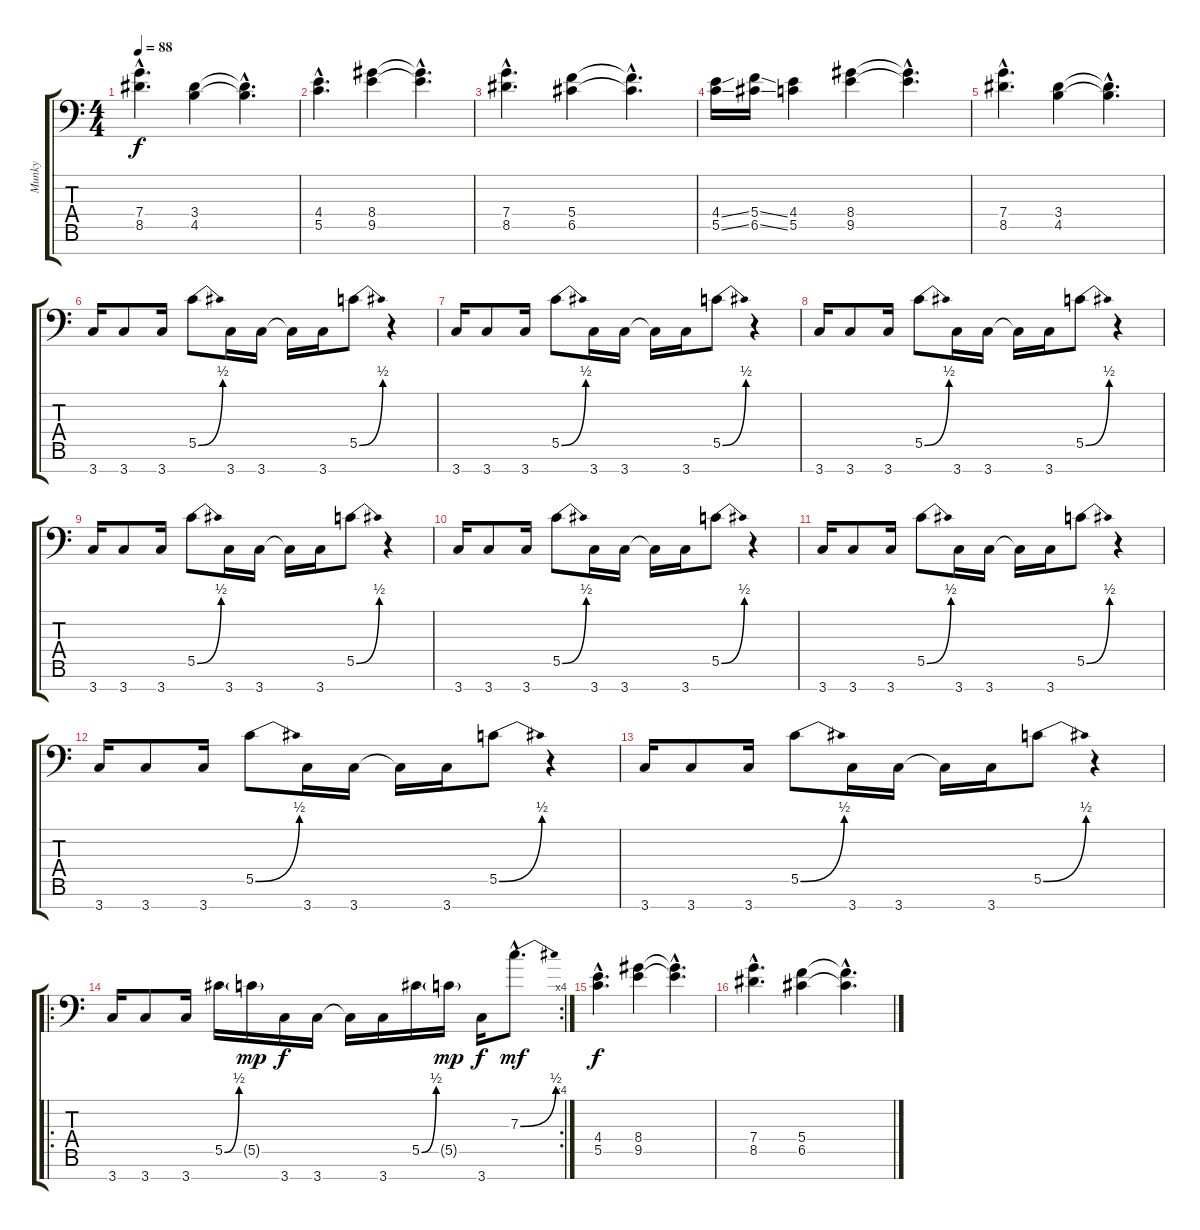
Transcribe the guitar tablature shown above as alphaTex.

\track ("Munky" "Munky") {instrument distortionguitar}
\staff {score tabs}
\tuning (D4 A3 F3 C3 G2 D2 A1) {hide}
\ts (4 4)
\tempo 88
\clef f4
\ks c
(7.4{hac} 8.5{hac}).4{d dy f} (3.4 4.5).4 (3.4{hac t} 4.5{hac t}).4{d} |
(4.4{hac} 5.5{hac}).4{d} (8.4 9.5).4 (8.4{hac t} 9.5{hac t}).4{d} |
(7.4{hac} 8.5{hac}).4{d} (5.4 6.5).4 (5.4{hac t} 6.5{hac t}).4{d} |
(4.4{ss} 5.5{ss}).16 (5.4{ss} 6.5{ss}).16 (4.4 5.5).4 (8.4 9.5).4 (8.4{hac t} 9.5{hac t}).4{d} |
(7.4{hac} 8.5{hac}).4{d} (3.4 4.5).4 (3.4{hac t} 4.5{hac t}).4{d} |
3.7.16{volume 10 instrument electricguitarclean} 3.7.8 3.7.16 5.5{be (bend 0 0 60 2)}.8 3.7.16 3.7.16 3.7{t}.16 3.7.16 5.5{be (bend 0 0 60 2)}.8 r.4 |
3.7.16{instrument electricguitarclean} 3.7.8 3.7.16 5.5{be (bend 0 0 60 2)}.8 3.7.16 3.7.16 3.7{t}.16 3.7.16 5.5{be (bend 0 0 60 2)}.8 r.4 |
3.7.16{instrument electricguitarclean} 3.7.8 3.7.16 5.5{be (bend 0 0 60 2)}.8 3.7.16 3.7.16 3.7{t}.16 3.7.16 5.5{be (bend 0 0 60 2)}.8 r.4 |
3.7.16{instrument electricguitarclean} 3.7.8 3.7.16 5.5{be (bend 0 0 60 2)}.8 3.7.16 3.7.16 3.7{t}.16 3.7.16 5.5{be (bend 0 0 60 2)}.8 r.4 |
3.7.16{instrument electricguitarclean} 3.7.8 3.7.16 5.5{be (bend 0 0 60 2)}.8 3.7.16 3.7.16 3.7{t}.16 3.7.16 5.5{be (bend 0 0 60 2)}.8 r.4 |
3.7.16{instrument electricguitarclean} 3.7.8 3.7.16 5.5{be (bend 0 0 60 2)}.8 3.7.16 3.7.16 3.7{t}.16 3.7.16 5.5{be (bend 0 0 60 2)}.8 r.4 |
3.7.16{instrument electricguitarclean} 3.7.8 3.7.16 5.5{be (bend 0 0 60 2)}.8 3.7.16 3.7.16 3.7{t}.16 3.7.16 5.5{be (bend 0 0 60 2)}.8 r.4 |
3.7.16{instrument electricguitarclean} 3.7.8 3.7.16 5.5{be (bend 0 0 60 2)}.8 3.7.16 3.7.16 3.7{t}.16 3.7.16 5.5{be (bend 0 0 60 2)}.8 r.4 |
\ro
\rc 4
3.7.16{volume 16 instrument distortionguitar} 3.7.8 3.7.16 5.5{be (bend 0 0 60 2)}.16 5.5{g}.16{dy mp} 3.7.16{dy f} 3.7.16 3.7{t}.16 3.7.16 5.5{be (bend 0 0 60 2)}.16 5.5{g}.16{dy mp} 3.7.16{dy f} 7.3{be (bend 0 0 60 2) hac}.8{d dy mf} |
(4.4{hac} 5.5{hac}).4{d dy f volume 10} (8.4 9.5).4 (8.4{hac t} 9.5{hac t}).4{d} |
(7.4{hac} 8.5{hac}).4{d} (5.4 6.5).4 (5.4{hac t} 6.5{hac t}).4{d}
